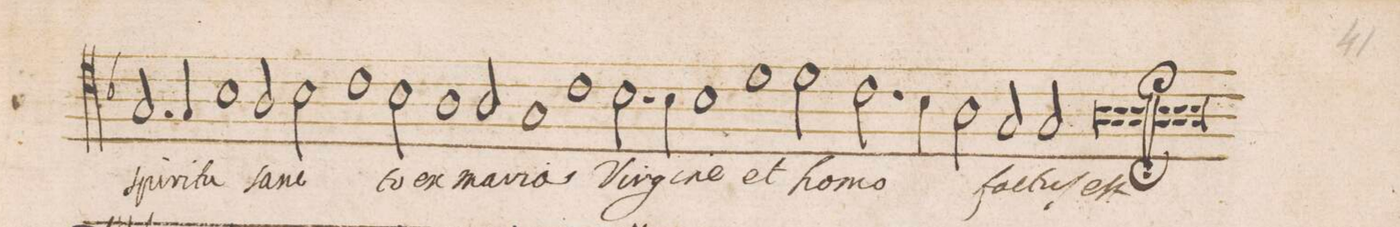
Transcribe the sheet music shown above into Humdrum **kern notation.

**kern	**text
*I"ALTUS	*
*clefC4	*
*k[b-]	*
*met(C)	*
*M2/1	*
2.G/	spi-
4G/	-ri-
=56-	=56-
1B-	-tu
2A/	sanc-
2B-\	.
=57-	=57-
1c	.
2B-\	-to
1A\	ex
=58-	=58-
2A/	ma-
1G	-ri-
=59-	=59-
1c	-a
2.B-\	Vir-
4B-\	-gi-
=60-	=60-
1B-	-ne
1d	et
=61-	=61-
2d\	ho-
2.c\	-mo
4B-\	.
2A\	.
=62-	=62-
2G/	fa-
2G/	-ctus
1A;	eſt
=63||-	=63||-
*M2/1	*
*met(C)	*
*-	*-
